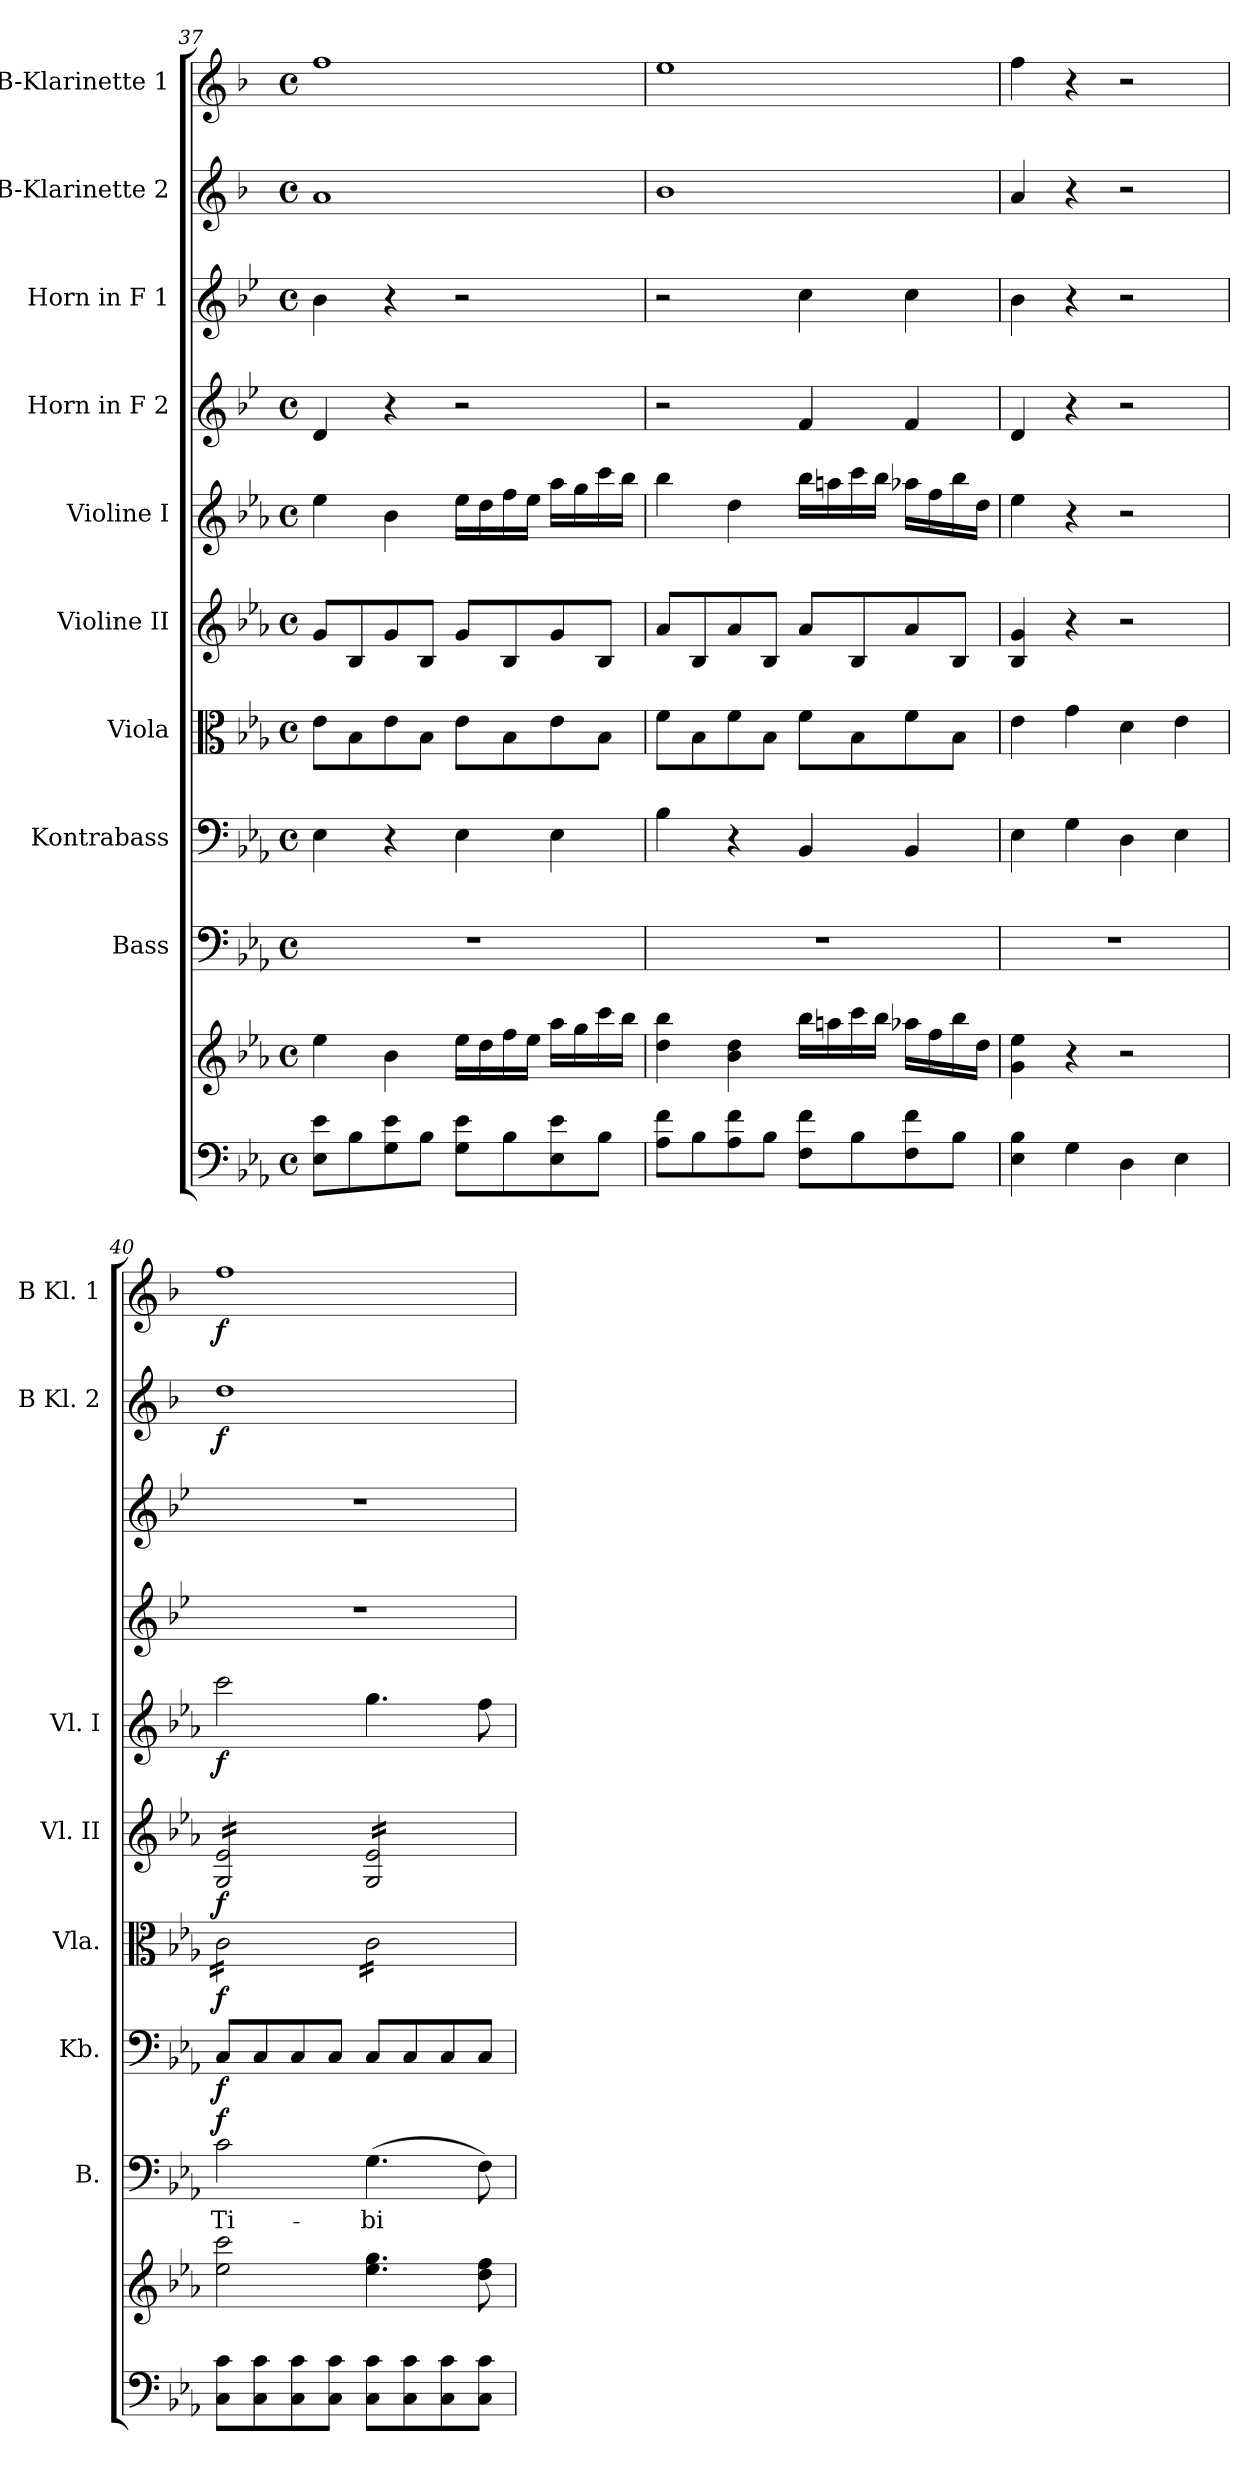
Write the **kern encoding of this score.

**kern	**kern	**kern	**text	**dynam	**kern	**dynam	**kern	**dynam	**kern	**dynam	**kern	**dynam	**kern	**kern	**kern	**dynam	**kern	**dynam
*part10	*part10	*part9	*part9	*part9	*part8	*part8	*part7	*part7	*part6	*part6	*part5	*part5	*part4	*part3	*part2	*part2	*part1	*part1
*staff11	*staff10	*staff9	*staff9	*staff9	*staff8	*staff8	*staff7	*staff7	*staff6	*staff6	*staff5	*staff5	*staff4	*staff3	*staff2	*staff2	*staff1	*staff1
*	*	*I"Bass	*	*	*I"Kontrabass	*	*I"Viola	*	*I"Violine II	*	*I"Violine I	*	*I"Horn in F 2	*I"Horn in F 1	*I"B-Klarinette 2	*	*I"B-Klarinette 1	*
*	*	*I'B.	*	*	*I'Kb.	*	*I'Vla.	*	*I'Vl. II	*	*I'Vl. I	*	*	*	*I'B Kl. 2	*	*I'B Kl. 1	*
*clefF4	*clefG2	*clefF4	*	*	*clefF4	*	*clefC3	*	*clefG2	*	*clefG2	*	*clefG2	*clefG2	*clefG2	*	*clefG2	*
*	*	*	*	*	*ITrd7c12	*	*	*	*	*	*	*	*ITrd4c7	*ITrd4c7	*ITrd1c2	*	*ITrd1c2	*
*k[b-e-a-]	*k[b-e-a-]	*k[b-e-a-]	*	*	*k[b-e-a-]	*	*k[b-e-a-]	*	*k[b-e-a-]	*	*k[b-e-a-]	*	*k[b-e-a-]	*k[b-e-a-]	*k[b-e-a-]	*	*k[b-e-a-]	*
*E-:	*E-:	*E-:	*	*	*E-:	*	*E-:	*	*E-:	*	*E-:	*	*E-:	*E-:	*E-:	*	*E-:	*
*M4/4	*M4/4	*M4/4	*	*	*M4/4	*	*M4/4	*	*M4/4	*	*M4/4	*	*M4/4	*M4/4	*M4/4	*	*M4/4	*
*met(c)	*met(c)	*met(c)	*	*	*met(c)	*	*met(c)	*	*met(c)	*	*met(c)	*	*met(c)	*met(c)	*met(c)	*	*met(c)	*
=37	=37	=37	=37	=37	=37	=37	=37	=37	=37	=37	=37	=37	=37	=37	=37	=37	=37	=37
8E-\ 8e-\L	4ee-\	1r	.	.	4EE-\	.	8e-\L	.	8g/L	.	4ee-\	.	4G/	4e-\	1g	.	1ee-	.
8B-\	.	.	.	.	.	.	8B-\	.	8B-/	.	.	.	.	.	.	.	.	.
8G\ 8e-\	4b-\	.	.	.	4r	.	8e-\	.	8g/	.	4b-\	.	4r	4r	.	.	.	.
8B-\J	.	.	.	.	.	.	8B-\J	.	8B-/J	.	.	.	.	.	.	.	.	.
8G\ 8e-\L	16ee-\LL	.	.	.	4EE-\	.	8e-\L	.	8g/L	.	16ee-\LL	.	2r	2r	.	.	.	.
.	16dd\	.	.	.	.	.	.	.	.	.	16dd\	.	.	.	.	.	.	.
8B-\	16ff\	.	.	.	.	.	8B-\	.	8B-/	.	16ff\	.	.	.	.	.	.	.
.	16ee-\JJ	.	.	.	.	.	.	.	.	.	16ee-\JJ	.	.	.	.	.	.	.
8E-\ 8e-\	16aa-\LL	.	.	.	4EE-\	.	8e-\	.	8g/	.	16aa-\LL	.	.	.	.	.	.	.
.	16gg\	.	.	.	.	.	.	.	.	.	16gg\	.	.	.	.	.	.	.
8B-\J	16ccc\	.	.	.	.	.	8B-\J	.	8B-/J	.	16ccc\	.	.	.	.	.	.	.
.	16bb-\JJ	.	.	.	.	.	.	.	.	.	16bb-\JJ	.	.	.	.	.	.	.
=38	=38	=38	=38	=38	=38	=38	=38	=38	=38	=38	=38	=38	=38	=38	=38	=38	=38	=38
8A-\ 8f\L	4dd\ 4bb-\	1r	.	.	4BB-\	.	8f\L	.	8a-/L	.	4bb-\	.	2r	2r	1a-	.	1dd	.
8B-\	.	.	.	.	.	.	8B-\	.	8B-/	.	.	.	.	.	.	.	.	.
8A-\ 8f\	4b-\ 4dd\	.	.	.	4r	.	8f\	.	8a-/	.	4dd\	.	.	.	.	.	.	.
8B-\J	.	.	.	.	.	.	8B-\J	.	8B-/J	.	.	.	.	.	.	.	.	.
8F\ 8f\L	16bb-\LL	.	.	.	4BBB-/	.	8f\L	.	8a-/L	.	16bb-\LL	.	4B-/	4f\	.	.	.	.
.	16aan\	.	.	.	.	.	.	.	.	.	16aan\	.	.	.	.	.	.	.
8B-\	16ccc\	.	.	.	.	.	8B-\	.	8B-/	.	16ccc\	.	.	.	.	.	.	.
.	16bb-\JJ	.	.	.	.	.	.	.	.	.	16bb-\JJ	.	.	.	.	.	.	.
8F\ 8f\	16aa-X\LL	.	.	.	4BBB-/	.	8f\	.	8a-/	.	16aa-X\LL	.	4B-/	4f\	.	.	.	.
.	16ff\	.	.	.	.	.	.	.	.	.	16ff\	.	.	.	.	.	.	.
8B-\J	16bb-\	.	.	.	.	.	8B-\J	.	8B-/J	.	16bb-\	.	.	.	.	.	.	.
.	16dd\JJ	.	.	.	.	.	.	.	.	.	16dd\JJ	.	.	.	.	.	.	.
=39	=39	=39	=39	=39	=39	=39	=39	=39	=39	=39	=39	=39	=39	=39	=39	=39	=39	=39
4E-\ 4B-\	4g\ 4ee-\	1r	.	.	4EE-\	.	4e-\	.	4B-/ 4g/	.	4ee-\	.	4G/	4e-\	4g/	.	4ee-\	.
4G\	4r	.	.	.	4GG\	.	4g\	.	4r	.	4r	.	4r	4r	4r	.	4r	.
4D\	2r	.	.	.	4DD\	.	4d\	.	2r	.	2r	.	2r	2r	2r	.	2r	.
4E-\	.	.	.	.	4EE-\	.	4e-\	.	.	.	.	.	.	.	.	.	.	.
!!LO:PB:g=z
=40	=40	=40	=40	=40	=40	=40	=40	=40	=40	=40	=40	=40	=40	=40	=40	=40	=40	=40
!	!	!	!LO:LY:b	!LO:DY:a	!	!LO:DY:b	!	!LO:DY:b	!	!LO:DY:b	!	!LO:DY:b	!	!	!	!LO:DY:b	!	!LO:DY:b
*	*	*	*	*	*	*	*tremolo	*	*	*	*	*	*	*	*	*	*	*
*	*	*	*	*	*	*	*	*	*tremolo	*	*	*	*	*	*	*	*	*
8C\ 8c\L	2ee-\ 2ccc\	2c\	Ti-	f	8CC/L	f	16c\LL	f	16G/ 16e-/LL	f	2ccc\	f	1r	1r	1cc	f	1ee-	f
.	.	.	.	.	.	.	16c\	.	16G/ 16e-/	.	.	.	.	.	.	.	.	.
8C\ 8c\	.	.	.	.	8CC/	.	16c\	.	16G/ 16e-/	.	.	.	.	.	.	.	.	.
.	.	.	.	.	.	.	16c\	.	16G/ 16e-/	.	.	.	.	.	.	.	.	.
8C\ 8c\	.	.	.	.	8CC/	.	16c\	.	16G/ 16e-/	.	.	.	.	.	.	.	.	.
.	.	.	.	.	.	.	16c\	.	16G/ 16e-/	.	.	.	.	.	.	.	.	.
8C\ 8c\J	.	.	.	.	8CC/J	.	16c\	.	16G/ 16e-/	.	.	.	.	.	.	.	.	.
.	.	.	.	.	.	.	16c\JJ	.	16G/ 16e-/JJ	.	.	.	.	.	.	.	.	.
!	!	!	!LO:LY:b	!	!	!	!	!	!	!	!	!	!	!	!	!	!	!
8C\ 8c\L	4.ee-\ 4.gg\	(>4.G\	-bi	.	8CC/L	.	16c\LL	.	16G/ 16e-/LL	.	4.gg\	.	.	.	.	.	.	.
.	.	.	.	.	.	.	16c\	.	16G/ 16e-/	.	.	.	.	.	.	.	.	.
8C\ 8c\	.	.	.	.	8CC/	.	16c\	.	16G/ 16e-/	.	.	.	.	.	.	.	.	.
.	.	.	.	.	.	.	16c\	.	16G/ 16e-/	.	.	.	.	.	.	.	.	.
8C\ 8c\	.	.	.	.	8CC/	.	16c\	.	16G/ 16e-/	.	.	.	.	.	.	.	.	.
.	.	.	.	.	.	.	16c\	.	16G/ 16e-/	.	.	.	.	.	.	.	.	.
8C\ 8c\J	8dd\ 8ff\	8F\)	.	.	8CC/J	.	16c\	.	16G/ 16e-/	.	8ff\	.	.	.	.	.	.	.
.	.	.	.	.	.	.	16c\JJ	.	16G/ 16e-/JJ	.	.	.	.	.	.	.	.	.
*	*	*	*	*	*	*	*	*	*Xtremolo	*	*	*	*	*	*	*	*	*
*	*	*	*	*	*	*	*Xtremolo	*	*	*	*	*	*	*	*	*	*	*
=	=	=	=	=	=	=	=	=	=	=	=	=	=	=	=	=	=	=
*-	*-	*-	*-	*-	*-	*-	*-	*-	*-	*-	*-	*-	*-	*-	*-	*-	*-	*-
